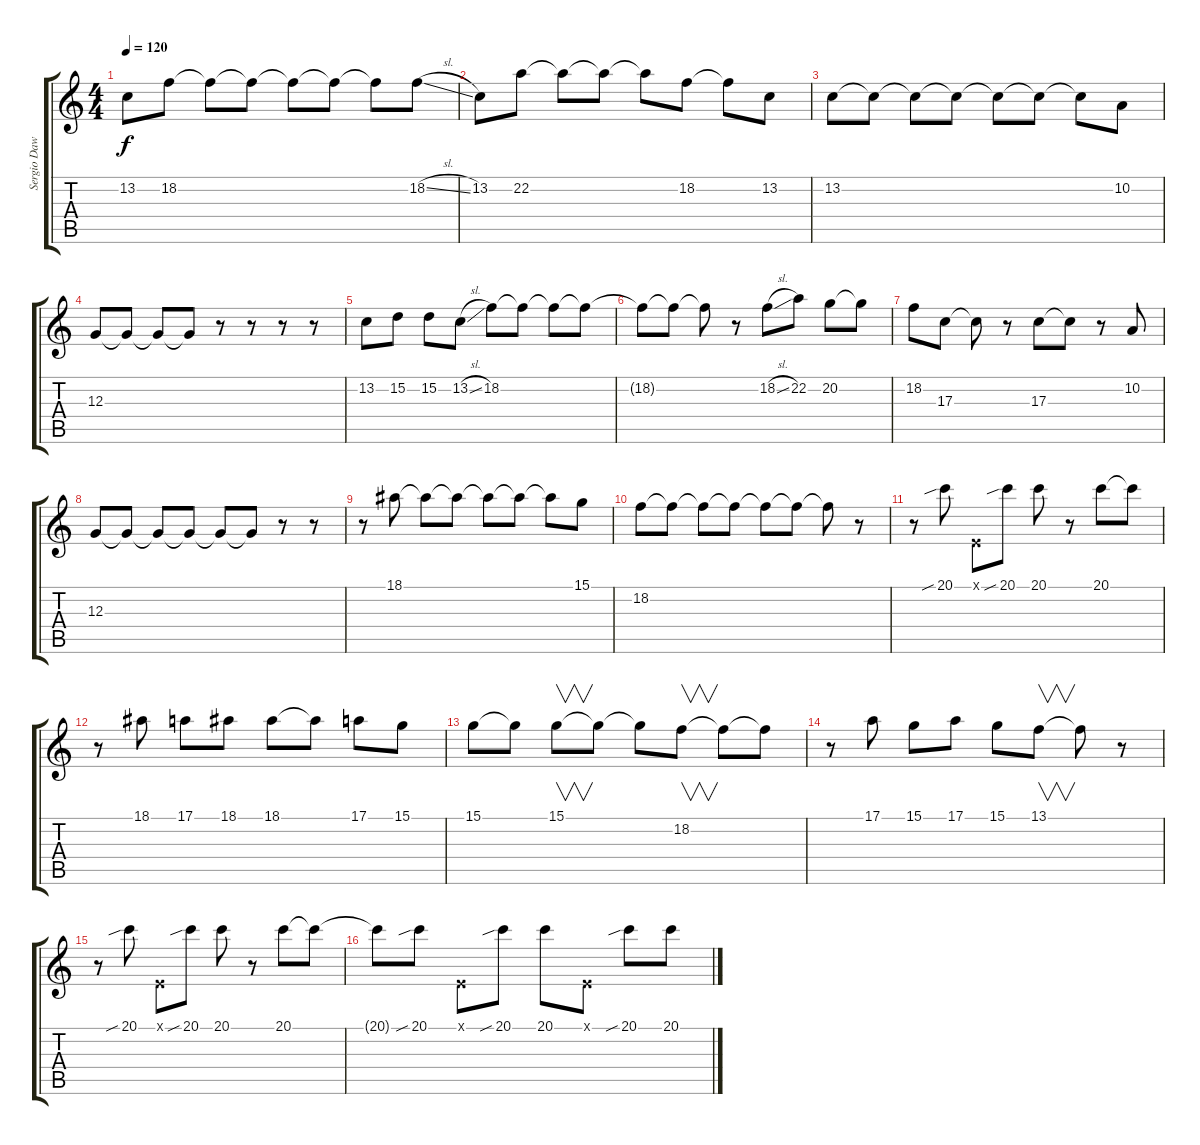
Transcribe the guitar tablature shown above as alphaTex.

\track ("Sergio Dawi" "Sergio Daw") {instrument altosax}
\staff {score tabs}
\tuning (E4 B3 G3 D3 A2 E2) {hide}
\ts (4 4)
\tempo 120
\clef g2
\ks c
13.2.8{dy f} 18.2.8 18.2{t}.8 18.2{t}.8 18.2{t}.8 18.2{t}.8 18.2{t}.8 18.2{sl}.8 |
13.2.8 22.2.8 22.2{t}.8 22.2{t}.8 22.2{t}.8 18.2.8 18.2{t}.8 13.2.8 |
13.2.8 13.2{t}.8 13.2{t}.8 13.2{t}.8 13.2{t}.8 13.2{t}.8 13.2{t}.8 10.2.8 |
12.3.8 12.3{t}.8 12.3{t}.8 12.3{t}.8 r.8 r.8 r.8 r.8 |
13.2.8 15.2.8 15.2.8 13.2{sl}.8 18.2.8 18.2{t}.8 18.2{t}.8 18.2{t}.8 |
18.2{t}.8 18.2{t}.8 18.2{t}.8 r.8 18.2{sl}.8 22.2.8 20.2.8 20.2{t}.8 |
18.2.8 17.3.8 17.3{t}.8 r.8 17.3.8 17.3{t}.8 r.8 10.2.8 |
12.3.8 12.3{t}.8 12.3{t}.8 12.3{t}.8 12.3{t}.8 12.3{t}.8 r.8 r.8 |
r.8 18.1.8 18.1{t}.8 18.1{t}.8 18.1{t}.8 18.1{t}.8 18.1{t}.8 15.1.8 |
18.2.8 18.2{t}.8 18.2{t}.8 18.2{t}.8 18.2{t}.8 18.2{t}.8 18.2{t}.8 r.8 |
r.8 20.1{sib}.8 0.1{x}.8 20.1{sib}.8 20.1.8 r.8 20.1.8 20.1{t}.8 |
r.8 18.1.8 17.1.8 18.1.8 18.1.8 18.1{t}.8 17.1.8 15.1.8 |
15.1.8 15.1{t}.8 15.1.8{v} 15.1{t}.8 15.1{t}.8 18.2.8{v} 18.2{t}.8 18.2{t}.8 |
r.8 17.1.8 15.1.8 17.1.8 15.1.8 13.1.8{v} 13.1{t}.8 r.8 |
r.8 20.1{sib}.8 0.1{x}.8 20.1{sib}.8 20.1.8 r.8 20.1.8 20.1{t}.8 |
20.1{t}.8 20.1{sib}.8 0.1{x}.8 20.1{sib}.8 20.1.8 0.1{x}.8 20.1{sib}.8 20.1.8
